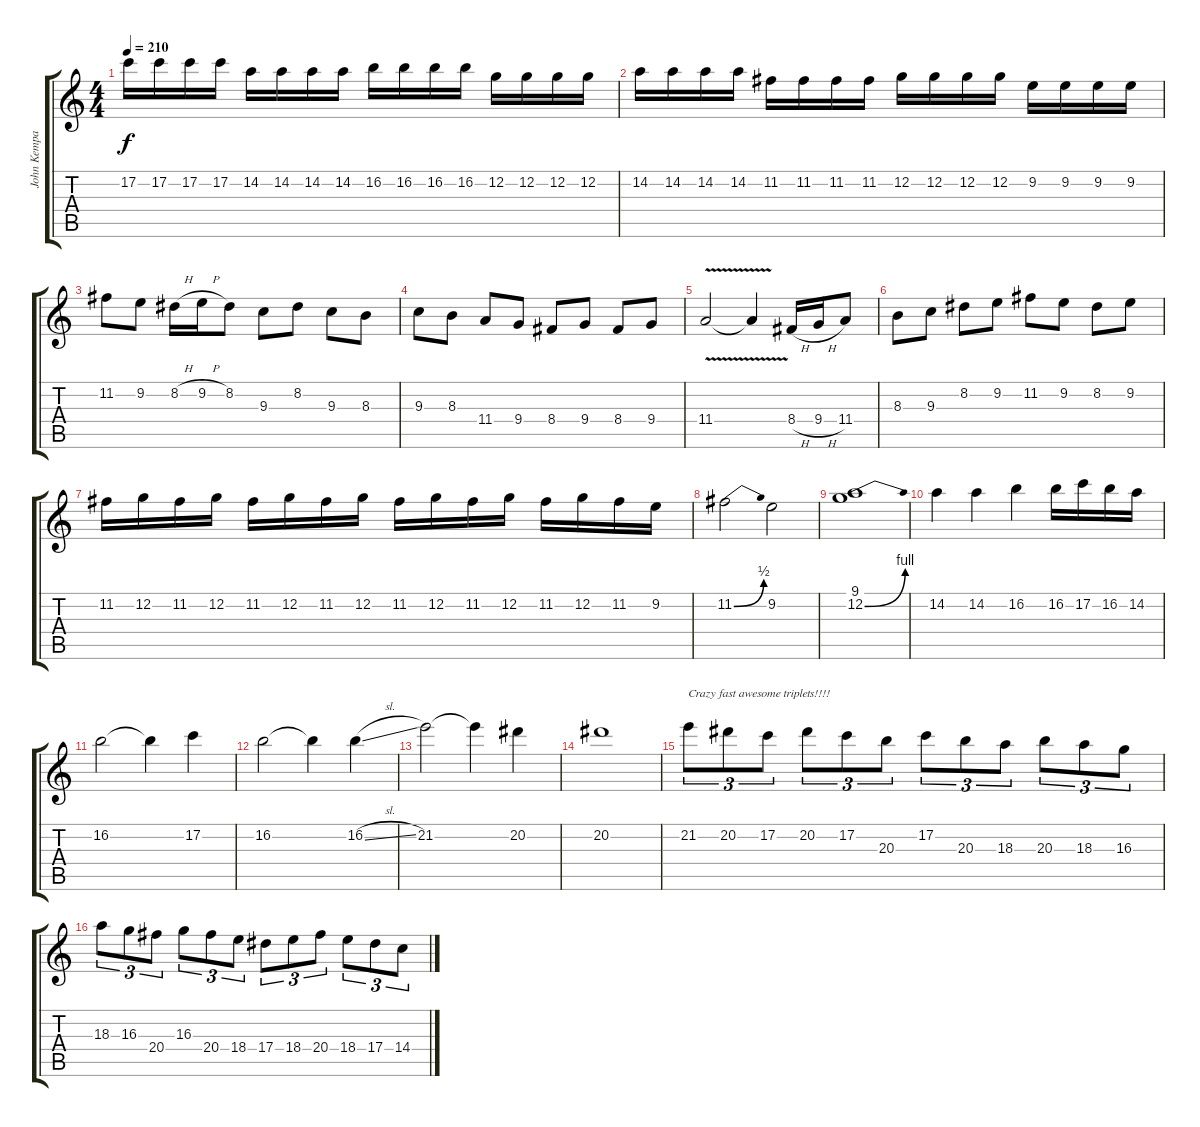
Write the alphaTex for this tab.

\track ("John Kempainen" "John Kempa") {instrument distortionguitar}
\staff {score tabs}
\tuning (C4 G3 Eb3 Bb2 F2 C2) {hide}
\ts (4 4)
\tempo 210
\clef g2
\ks c
17.2.16{dy f} 17.2.16 17.2.16 17.2.16 14.2.16 14.2.16 14.2.16 14.2.16 16.2.16 16.2.16 16.2.16 16.2.16 12.2.16 12.2.16 12.2.16 12.2.16 |
14.2.16 14.2.16 14.2.16 14.2.16 11.2.16 11.2.16 11.2.16 11.2.16 12.2.16 12.2.16 12.2.16 12.2.16 9.2.16 9.2.16 9.2.16 9.2.16 |
11.2.8 9.2.8 8.2{h}.16 9.2{h}.16 8.2.8 9.3.8 8.2.8 9.3.8 8.3.8 |
9.3.8 8.3.8 11.4.8 9.4.8 8.4.8 9.4.8 8.4.8 9.4.8 |
11.4{v}.2 11.4{t}.4 8.4{h}.16 9.4{h}.16 11.4.8 |
8.3.8 9.3.8 8.2.8 9.2.8 11.2.8 9.2.8 8.2.8 9.2.8 |
11.2.16 12.2.16 11.2.16 12.2.16 11.2.16 12.2.16 11.2.16 12.2.16 11.2.16 12.2.16 11.2.16 12.2.16 11.2.16 12.2.16 11.2.16 9.2.16 |
11.2{be (bend 0 0 60 2)}.2 9.2.2 |
(9.1 12.2{be (bend 0 0 60 4)}).1 |
14.2.4 14.2.4 16.2.4 16.2.16 17.2.16 16.2.16 14.2.16 |
16.2.2 16.2{t}.4 17.2.4 |
16.2.2 16.2{t}.4 16.2{sl}.4 |
21.2.2 21.2{t}.4 20.2.4 |
20.2.1 |
21.2.8{tu (3 2) txt "Crazy fast awesome triplets!!!!"} 20.2.8{tu (3 2)} 17.2.8{tu (3 2)} 20.2.8{tu (3 2)} 17.2.8{tu (3 2)} 20.3.8{tu (3 2)} 17.2.8{tu (3 2)} 20.3.8{tu (3 2)} 18.3.8{tu (3 2)} 20.3.8{tu (3 2)} 18.3.8{tu (3 2)} 16.3.8{tu (3 2)} |
18.3.8{tu (3 2)} 16.3.8{tu (3 2)} 20.4.8{tu (3 2)} 16.3.8{tu (3 2)} 20.4.8{tu (3 2)} 18.4.8{tu (3 2)} 17.4.8{tu (3 2)} 18.4.8{tu (3 2)} 20.4.8{tu (3 2)} 18.4.8{tu (3 2)} 17.4.8{tu (3 2)} 14.4.8{tu (3 2)}
